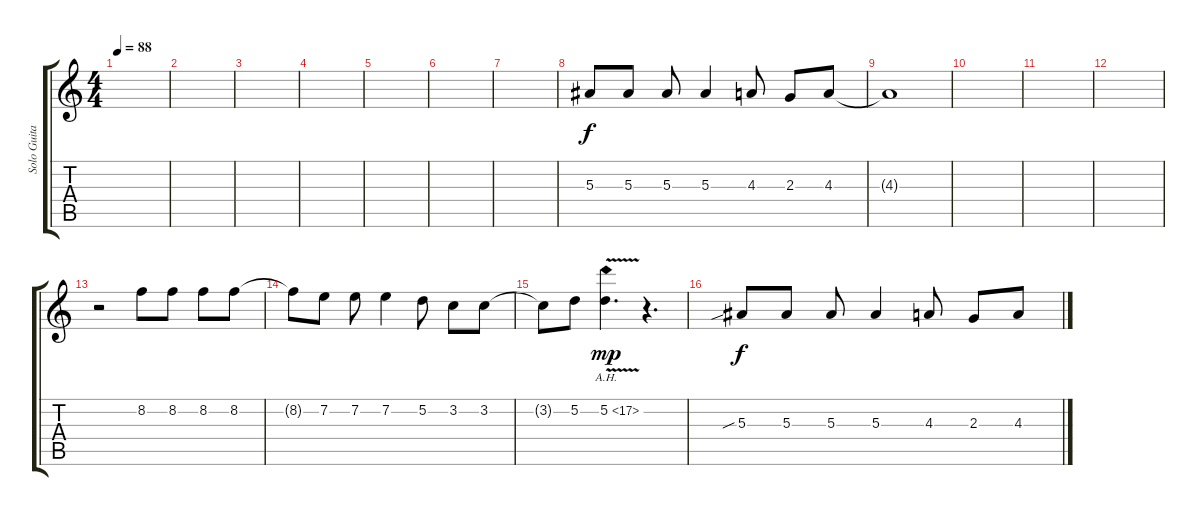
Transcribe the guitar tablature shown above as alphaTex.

\track ("Solo Guitar" "Solo Guita") {instrument electricguitarclean}
\staff {score tabs}
\tuning (D4 A3 F3 C3 G2 D2) {hide}
\ts (4 4)
\tempo 88
\clef g2
\ks c
|
|
|
|
|
|
|
5.3.8{volume 14} 5.3.8 5.3.8 5.3.4 4.3.8 2.3.8 4.3.8 |
4.3{t}.1 |
|
|
|
r.2 8.2.8 8.2.8 8.2.8 8.2.8 |
8.2{t}.8 7.2.8 7.2.8 7.2.4 5.2.8 3.2.8 3.2.8 |
3.2{t}.8 5.2.8 5.2{ah 12 v}.4{d dy mp} r.4{d} |
5.3{sib}.8{dy f} 5.3.8 5.3.8 5.3.4 4.3.8 2.3.8 4.3.8
